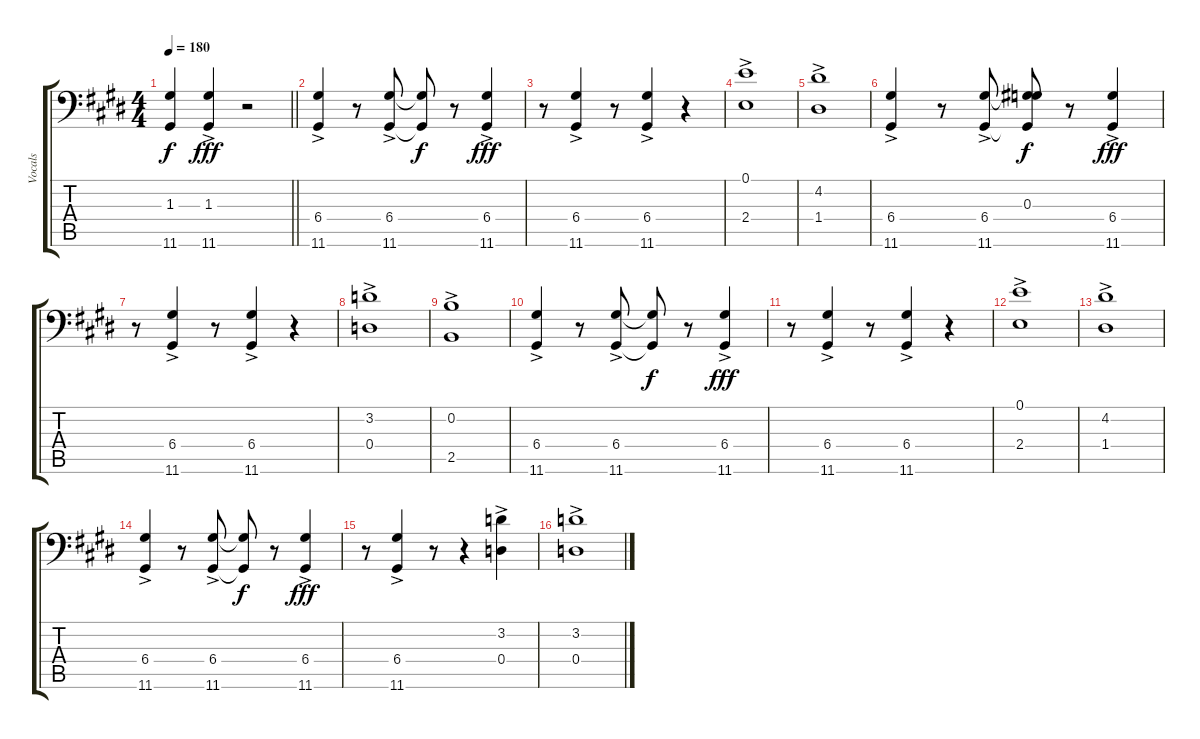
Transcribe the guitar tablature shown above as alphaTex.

\track ("Vocals" "Vocals") {instrument stringensemble1}
\staff {score tabs}
\tuning (E4 B3 G3 D3 A2 A1) {hide}
\ts (4 4)
\tempo 180
\clef f4
\barLineRight lightlight
\ks c#minor
(1.3{t} 11.6{t}).4{dy f} (1.3 11.6{ac}).4{dy fff} r.2 |
(6.4 11.6{ac}).4 r.8 (6.4 11.6{ac}).8 (6.4{t} 11.6{t}).8{dy f} r.8 (6.4 11.6{ac}).4{dy fff} |
r.8 (6.4 11.6{ac}).4 r.8 (6.4 11.6{ac}).4 r.4 |
(0.1 2.4{ac}).1 |
(4.2 1.4{ac}).1 |
(6.4 11.6{ac}).4 r.8 (6.4 11.6{ac}).8 (0.3 6.4{t} 11.6{t}).8{dy f} r.8 (6.4 11.6{ac}).4{dy fff} |
r.8 (6.4 11.6{ac}).4 r.8 (6.4 11.6{ac}).4 r.4 |
(3.2 0.4{ac}).1 |
(0.2 2.5{ac}).1 |
(6.4 11.6{ac}).4 r.8 (6.4 11.6{ac}).8 (6.4{t} 11.6{t}).8{dy f} r.8 (6.4 11.6{ac}).4{dy fff} |
r.8 (6.4 11.6{ac}).4 r.8 (6.4 11.6{ac}).4 r.4 |
(0.1 2.4{ac}).1 |
(4.2 1.4{ac}).1 |
(6.4 11.6{ac}).4 r.8 (6.4 11.6{ac}).8 (6.4{t} 11.6{t}).8{dy f} r.8 (6.4 11.6{ac}).4{dy fff} |
r.8 (6.4 11.6{ac}).4 r.8 r.4 (3.2 0.4{ac}).4 |
(3.2 0.4{ac}).1
